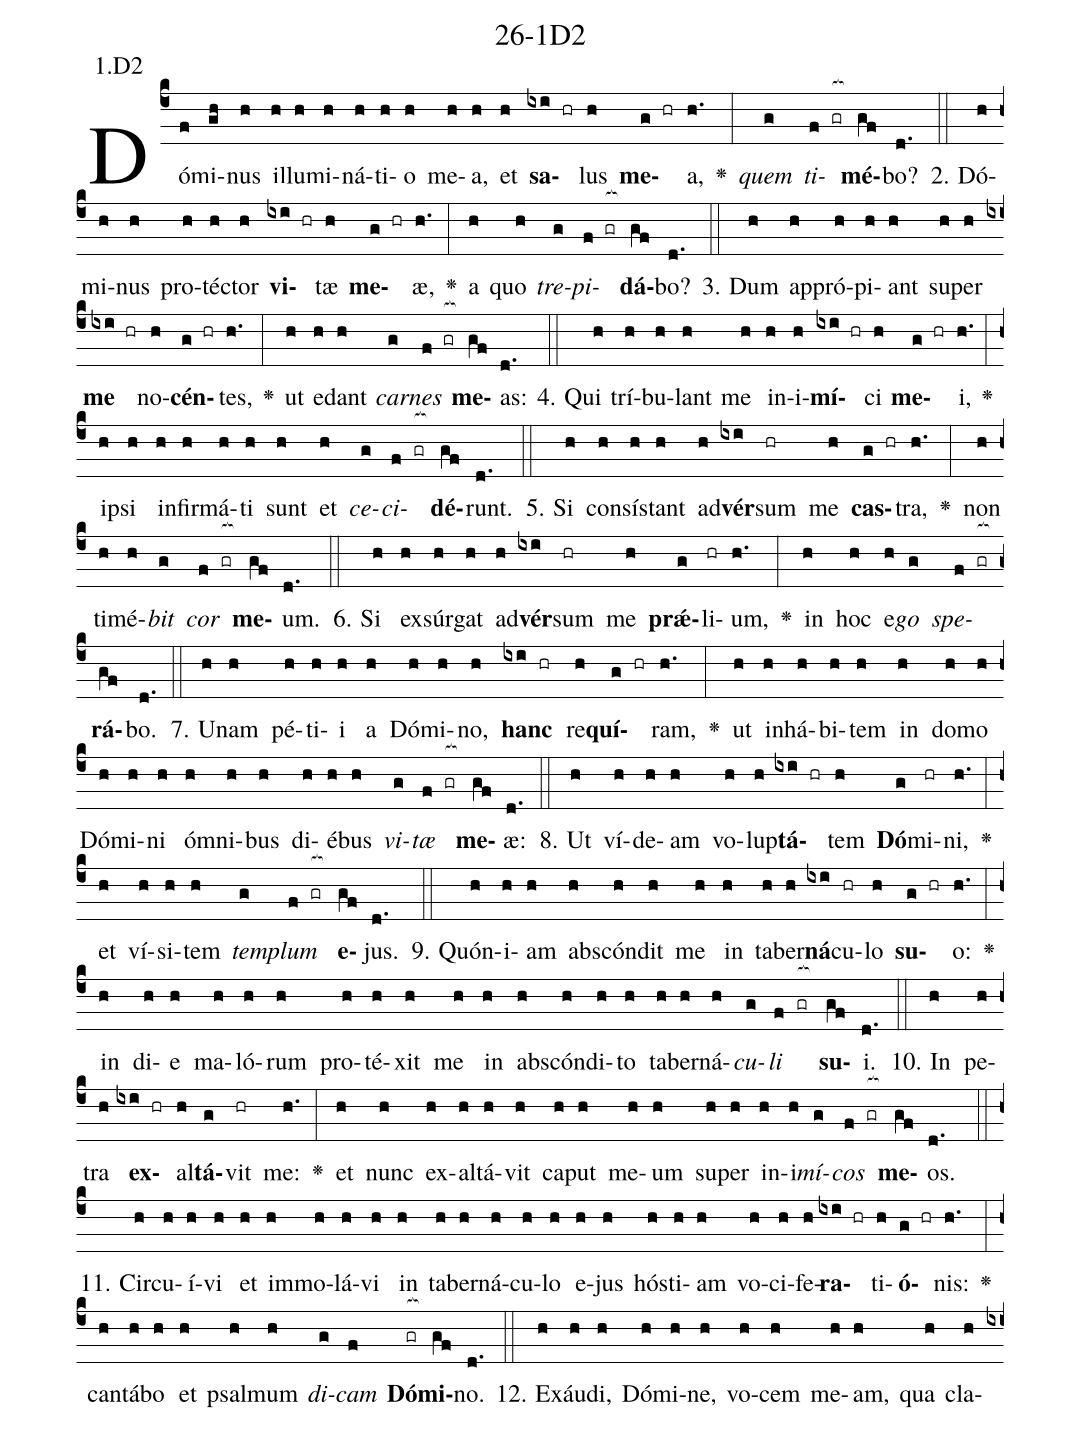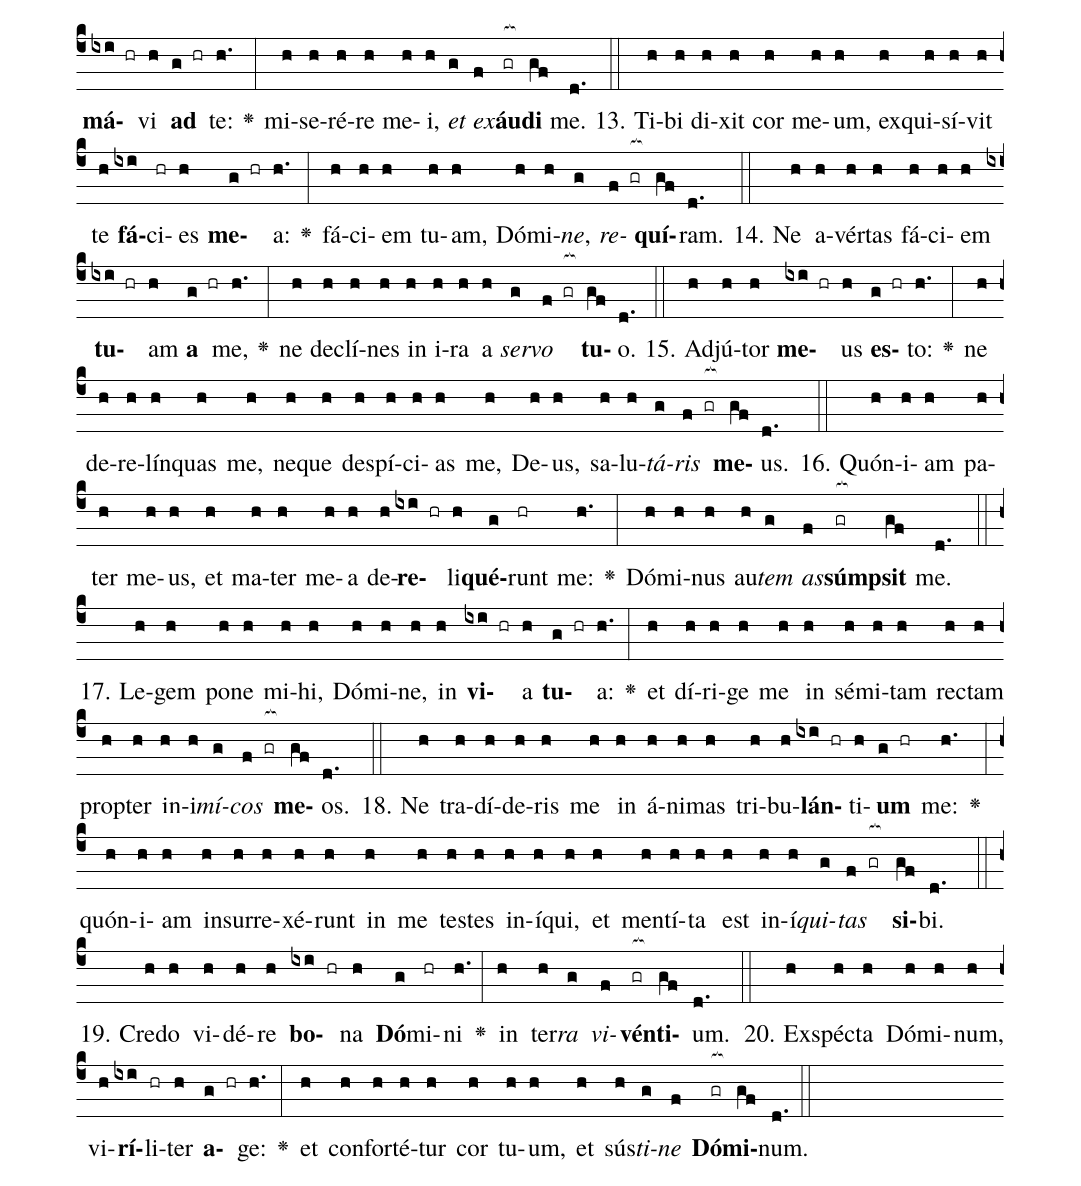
name: 26-1D2;
annotation: 1.D2;
%%
(c4)Dó(f)mi(gh)nus(h) il(h)lu(h)mi(h)ná(h)ti(h)o(h) me(h)a,(h) et(h) <b>sa</b>(ixi hr)lus(h) <b>me</b>(g hr)a,(h.) <v>\greheightstar</v>(:) <i>quem</i>(g) <i>ti</i>(f gr[ocb:1{])<b>mé</b>(gf[ocb:0}])bo?(d.) (::)
2. Dó(h)mi(h)nus(h) pro(h)téc(h)tor(h) <b>vi</b>(ixi hr)tæ(h) <b>me</b>(g hr)æ,(h.) <v>\greheightstar</v>(:) a(h) quo(h) <i>tre</i>(g)<i>pi</i>(f gr[ocb:1{])<b>dá</b>(gf[ocb:0}])bo?(d.) (::)
3. Dum(h) ap(h)pró(h)pi(h)ant(h) su(h)per(h) <b>me</b>(ixi hr) no(h)<b>cén</b>(g hr)tes,(h.) <v>\greheightstar</v>(:) ut(h) e(h)dant(h) <i>car</i>(g)<i>nes</i>(f gr[ocb:1{]) <b>me</b>(gf[ocb:0}])as:(d.) (::)
4. Qui(h) trí(h)bu(h)lant(h) me(h) in(h)i(h)<b>mí</b>(ixi hr)ci(h) <b>me</b>(g hr)i,(h.) <v>\greheightstar</v>(:) ip(h)si(h) in(h)fir(h)má(h)ti(h) sunt(h) et(h) <i>ce</i>(g)<i>ci</i>(f gr[ocb:1{])<b>dé</b>(gf[ocb:0}])runt.(d.) (::)
5. Si(h) con(h)sís(h)tant(h) ad(h)<b>vér</b>(ixi)sum(hr) me(h) <b>cas</b>(g hr)tra,(h.) <v>\greheightstar</v>(:) non(h) ti(h)mé(h)<i>bit</i>(g) <i>cor</i>(f gr[ocb:1{]) <b>me</b>(gf[ocb:0}])um.(d.) (::)
6. Si(h) ex(h)súr(h)gat(h) ad(h)<b>vér</b>(ixi)sum(hr) me(h) <b>prǽ</b>(g)li(hr)um,(h.) <v>\greheightstar</v>(:) in(h) hoc(h) e(h)<i>go</i>(g) <i>spe</i>(f gr[ocb:1{])<b>rá</b>(gf[ocb:0}])bo.(d.) (::)
7. U(h)nam(h) pé(h)ti(h)i(h) a(h) Dó(h)mi(h)no,(h) <b>hanc</b>(ixi hr) re(h)<b>quí</b>(g hr)ram,(h.) <v>\greheightstar</v>(:) ut(h) in(h)há(h)bi(h)tem(h) in(h) do(h)mo(h) Dó(h)mi(h)ni(h) óm(h)ni(h)bus(h) di(h)é(h)bus(h) <i>vi</i>(g)<i>tæ</i>(f gr[ocb:1{]) <b>me</b>(gf[ocb:0}])æ:(d.) (::)
8. Ut(h) ví(h)de(h)am(h) vo(h)lup(h)<b>tá</b>(ixi hr)tem(h) <b>Dó</b>(g)mi(hr)ni,(h.) <v>\greheightstar</v>(:) et(h) ví(h)si(h)tem(h) <i>tem</i>(g)<i>plum</i>(f gr[ocb:1{]) <b>e</b>(gf[ocb:0}])jus.(d.) (::)
9. Quón(h)i(h)am(h) abs(h)cón(h)dit(h) me(h) in(h) ta(h)ber(h)<b>ná</b>(ixi)cu(hr)lo(h) <b>su</b>(g hr)o:(h.) <v>\greheightstar</v>(:) in(h) di(h)e(h) ma(h)ló(h)rum(h) pro(h)té(h)xit(h) me(h) in(h) abs(h)cón(h)di(h)to(h) ta(h)ber(h)ná(h)<i>cu</i>(g)<i>li</i>(f gr[ocb:1{]) <b>su</b>(gf[ocb:0}])i.(d.) (::)
10. In(h) pe(h)tra(h) <b>ex</b>(ixi hr)al(h)<b>tá</b>(g)vit(hr) me:(h.) <v>\greheightstar</v>(:) et(h) nunc(h) ex(h)al(h)tá(h)vit(h) ca(h)put(h) me(h)um(h) su(h)per(h) in(h)i(h)<i>mí</i>(g)<i>cos</i>(f gr[ocb:1{]) <b>me</b>(gf[ocb:0}])os.(d.) (::)
11. Cir(h)cu(h)í(h)vi(h) et(h) im(h)mo(h)lá(h)vi(h) in(h) ta(h)ber(h)ná(h)cu(h)lo(h) e(h)jus(h) hós(h)ti(h)am(h) vo(h)ci(h)fe(h)<b>ra</b>(ixi hr)ti(h)<b>ó</b>(g hr)nis:(h.) <v>\greheightstar</v>(:) can(h)tá(h)bo(h) et(h) psal(h)mum(h) <i>di</i>(g)<i>cam</i>(f) <b>Dó</b>(gr[ocb:1{])<b>mi</b>(gf[ocb:0}])no.(d.) (::)
12. Ex(h)áu(h)di,(h) Dó(h)mi(h)ne,(h) vo(h)cem(h) me(h)am,(h) qua(h) cla(h)<b>má</b>(ixi hr)vi(h) <b>ad</b>(g hr) te:(h.) <v>\greheightstar</v>(:) mi(h)se(h)ré(h)re(h) me(h)i,(h) <i>et</i>(g) <i>ex</i>(f)<b>áu</b>(gr[ocb:1{])<b>di</b>(gf[ocb:0}]) me.(d.) (::)
13. Ti(h)bi(h) di(h)xit(h) cor(h) me(h)um,(h) ex(h)qui(h)sí(h)vit(h) te(h) <b>fá</b>(ixi)ci(hr)es(h) <b>me</b>(g hr)a:(h.) <v>\greheightstar</v>(:) fá(h)ci(h)em(h) tu(h)am,(h) Dó(h)mi(h)<i>ne</i>,(g) <i>re</i>(f gr[ocb:1{])<b>quí</b>(gf[ocb:0}])ram.(d.) (::)
14. Ne(h) a(h)vér(h)tas(h) fá(h)ci(h)em(h) <b>tu</b>(ixi hr)am(h) <b>a</b>(g hr) me,(h.) <v>\greheightstar</v>(:) ne(h) de(h)clí(h)nes(h) in(h) i(h)ra(h) a(h) <i>ser</i>(g)<i>vo</i>(f gr[ocb:1{]) <b>tu</b>(gf[ocb:0}])o.(d.) (::)
15. Ad(h)jú(h)tor(h) <b>me</b>(ixi hr)us(h) <b>es</b>(g hr)to:(h.) <v>\greheightstar</v>(:) ne(h) de(h)re(h)lín(h)quas(h) me,(h) ne(h)que(h) de(h)spí(h)ci(h)as(h) me,(h) De(h)us,(h) sa(h)lu(h)<i>tá</i>(g)<i>ris</i>(f gr[ocb:1{]) <b>me</b>(gf[ocb:0}])us.(d.) (::)
16. Quón(h)i(h)am(h) pa(h)ter(h) me(h)us,(h) et(h) ma(h)ter(h) me(h)a(h) de(h)<b>re</b>(ixi hr)li(h)<b>qué</b>(g)runt(hr) me:(h.) <v>\greheightstar</v>(:) Dó(h)mi(h)nus(h) au(h)<i>tem</i>(g) <i>as</i>(f)<b>súmp</b>(gr[ocb:1{])<b>sit</b>(gf[ocb:0}]) me.(d.) (::)
17. Le(h)gem(h) po(h)ne(h) mi(h)hi,(h) Dó(h)mi(h)ne,(h) in(h) <b>vi</b>(ixi hr)a(h) <b>tu</b>(g hr)a:(h.) <v>\greheightstar</v>(:) et(h) dí(h)ri(h)ge(h) me(h) in(h) sé(h)mi(h)tam(h) rec(h)tam(h) prop(h)ter(h) in(h)i(h)<i>mí</i>(g)<i>cos</i>(f gr[ocb:1{]) <b>me</b>(gf[ocb:0}])os.(d.) (::)
18. Ne(h) tra(h)dí(h)de(h)ris(h) me(h) in(h) á(h)ni(h)mas(h) tri(h)bu(h)<b>lán</b>(ixi hr)ti(h)<b>um</b>(g hr) me:(h.) <v>\greheightstar</v>(:) quón(h)i(h)am(h) in(h)sur(h)re(h)xé(h)runt(h) in(h) me(h) tes(h)tes(h) in(h)í(h)qui,(h) et(h) men(h)tí(h)ta(h) est(h) in(h)í(h)<i>qui</i>(g)<i>tas</i>(f gr[ocb:1{]) <b>si</b>(gf[ocb:0}])bi.(d.) (::)
19. Cre(h)do(h) vi(h)dé(h)re(h) <b>bo</b>(ixi hr)na(h) <b>Dó</b>(g)mi(hr)ni(h.) <v>\greheightstar</v>(:) in(h) ter(h)<i>ra</i>(g) <i>vi</i>(f)<b>vén</b>(gr[ocb:1{])<b>ti</b>(gf[ocb:0}])um.(d.) (::)
20. Ex(h)spéc(h)ta(h) Dó(h)mi(h)num,(h) vi(h)<b>rí</b>(ixi)li(hr)ter(h) <b>a</b>(g hr)ge:(h.) <v>\greheightstar</v>(:) et(h) con(h)for(h)té(h)tur(h) cor(h) tu(h)um,(h) et(h) sús(h)<i>ti</i>(g)<i>ne</i>(f) <b>Dó</b>(gr[ocb:1{])<b>mi</b>(gf[ocb:0}])num.(d.) (::)
